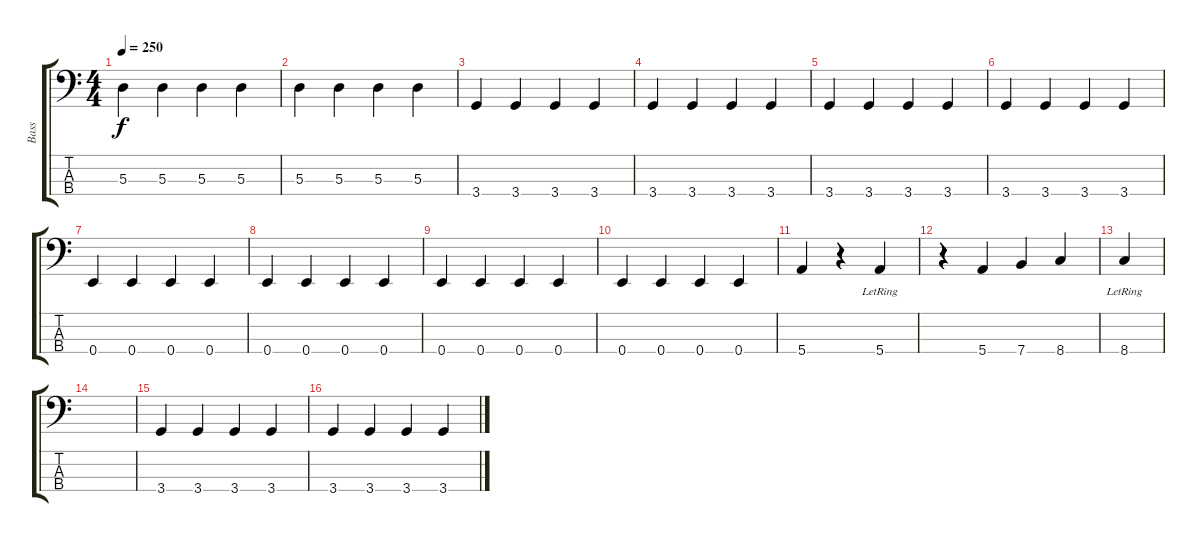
\track ("Bass" "Bass") {instrument electricbassfinger}
\staff {score tabs}
\tuning (G2 D2 A1 E1) {hide}
\ts (4 4)
\tempo 250
\clef f4
\ks c
5.3.4{dy f} 5.3.4 5.3.4 5.3.4 |
5.3.4 5.3.4 5.3.4 5.3.4 |
3.4.4 3.4.4 3.4.4 3.4.4 |
3.4.4 3.4.4 3.4.4 3.4.4 |
3.4.4 3.4.4 3.4.4 3.4.4 |
3.4.4 3.4.4 3.4.4 3.4.4 |
0.4.4 0.4.4 0.4.4 0.4.4 |
0.4.4 0.4.4 0.4.4 0.4.4 |
0.4.4 0.4.4 0.4.4 0.4.4 |
0.4.4 0.4.4 0.4.4 0.4.4 |
5.4.4 r.4 5.4{lr}.4 |
r.4 5.4.4 7.4.4 8.4.4 |
8.4{lr}.4 |
|
3.4.4 3.4.4 3.4.4 3.4.4 |
3.4.4 3.4.4 3.4.4 3.4.4
